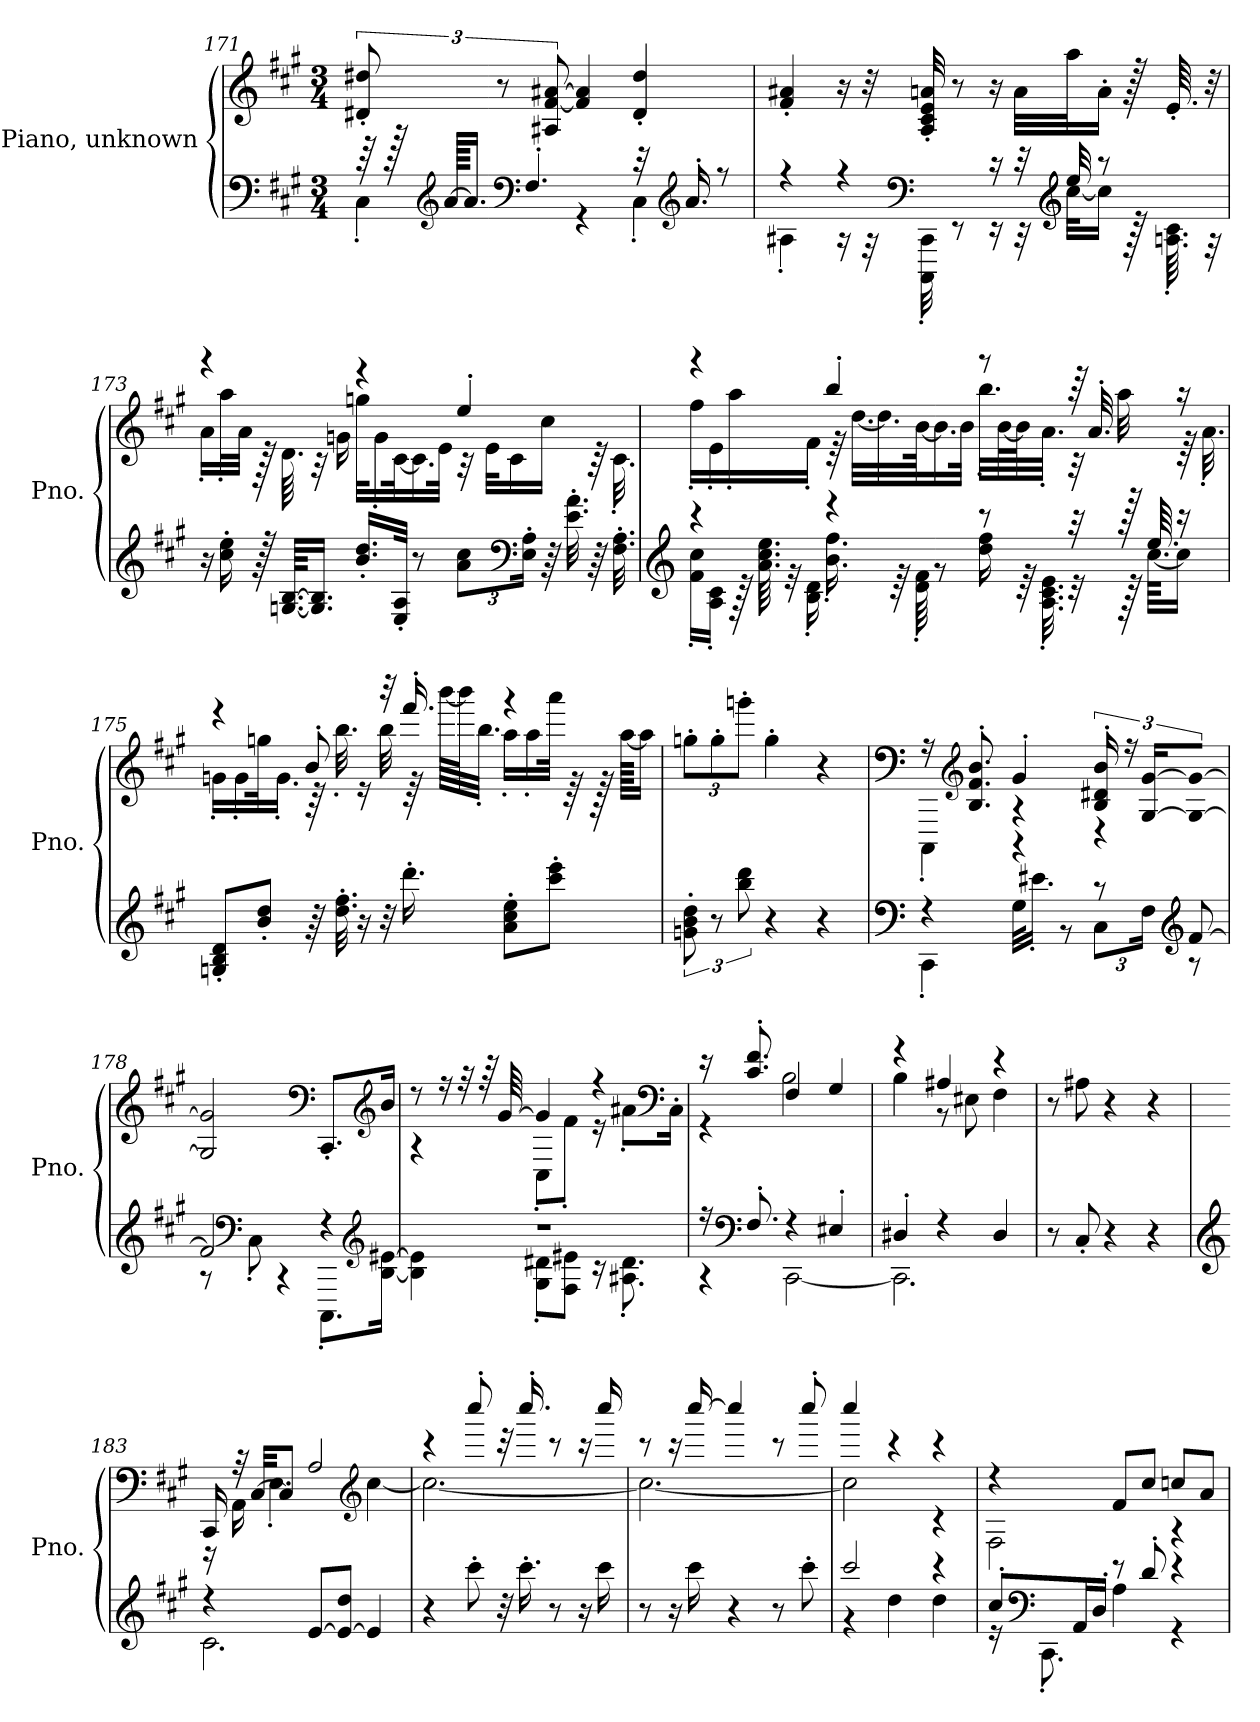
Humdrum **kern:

**kern	**kern
*part1	*part1
*staff2	*staff1
*I"Piano, unknown	*
*I'Pno.	*
!!LO:LB:g=z
*clefF4	*clefG2
*k[f#c#g#]	*k[f#c#g#]
*M3/4	*M3/4
=171	=171
*^	*
64r	4C#'\	12d#X/' 12dd#X/'
128r	.	.
*clefG2	*	*
[128a/KKKLL	.	.
16.a/JJ]	.	.
.	.	12r
*clefF4	*	*
4.F#'/	.	.
.	.	12A#X/ [12f#/ [12a#X/
.	4r	4f#/] 4a#/]
32r	4C#'\	4d#/' 4dd#/'
*clefG2	*	*
16.a'/	.	.
8r	.	.
=172	=172	=172
4r	4A#X'\	4f#/' 4a#X/'
4r	16r	16r
.	32r	32r
*clefF4	*	*
.	32CCC#\' 32CC#\'	32A/' 32c#/' 32e/' 32an/'
.	8r	8r
16r	16r	16r
32r	32r	32a\LLL
*clefG2	*	*
32ee/	[32cc#\KLL	32aa\J
8r	16cc#\JJ]	16a'\JJ
.	128r	128r
.	64.An\' 64.c#\'	64.e'/
.	32r	32r
*v	*v	*
!!LO:PB:g=z
=173	=173
*	*^
16r	4r	16a'\LL
16cc#\' 16ee\'	.	32aa'\L
.	.	32a\JJJ
128r	.	128r
[64.Gn/ [64.B/KKLL	.	64.d\
16.G/] 16.B/]JJ	.	32r
.	.	16gn\
16.b/' 16.dd/'LL	4r	32ggn\KLL
.	.	16g'\
32E/' 32A/'JJk	.	[32c#\K
8r	.	16.c#\]
.	.	32e\JJk
*Xbrackettup	*	*
12a\ 12cc#\L	4ee'/	32r
.	.	32e\KLL
.	.	16c#\
*clefF4	*	*
24E\' 24A\'Jk	.	.
64r	.	16cc#\JJ
32.e\' 32.a\'	.	.
64r	.	64r
32.F#\' 32.A\'	.	32.c#'\
!!LO:LB:g=z	!!
=174	=174	=174
*clefG2	*	*
*^	*	*
4r	16f#\' 16cc#\'LL	4r	16ff#'\LL
.	16A\' 16c#\'JJ	.	16e'\
.	128r	.	16aa'\
.	64.a\ 64.cc#\ 64.ee\	.	.
.	32r	.	.
.	16B\' 16d\'	.	16f#'\JJ
4r	16.b\' 16.ff#\'	4bb'/	64r
.	.	.	[32.dd\LLL
.	.	.	32.dd\]
.	64r	.	.
.	64d\' 64f#\'	.	[64b\JK
.	8r	.	16.b\]
.	.	.	32b\JJk
8r	16dd\ 16ff#\	8r	32.bb'\LLL
.	.	.	[64b\L
.	64r	.	64b\J]
.	32.A\' 32.c#\' 32.e\'	.	32.a'\JJJ
32r	32r	64r	32r
.	.	32.a'/	.
128r	128r	.	32aa\
64.ee/	[64.cc#\KKLL	.	.
16r	16cc#\JJ]	16r	64r
.	.	.	32.a'\
*v	*v	*	*
!!LO:LB:g=z	!!
=175	=175	=175
8Gn/' 8B/' 8d/'L	4r	16gn'\LL
.	.	16g'\
8b/' 8dd/'J	.	32ggn\K
.	.	16.g'\JJ
64r	8b'/	64r
32.dd\' 32.ff#\'	.	32.bb'\
16r	.	16r
32r	32r	32bb\
16.ddd'\	16.fff#'/	64r
.	.	[64bbb\LLLL
.	.	64bbb\J]
.	.	32.bb'\JJJ
8a\' 8cc#\' 8ee\'L	4r	16aa'\LL
.	.	16aa'\
8ccc#\' 8eee\'J	.	32aaa\JJk
.	.	64r
.	.	128r
.	.	[128aa\KKKLL
.	.	16aa\JJ]
*	*v	*v
=176	=176
*brackettup	*Xbrackettup
12gn\' 12b\' 12dd\'	12ggn'\L
12r	12gg'\
12bb\ 12ddd\	12gggn'\J
4r	4gg'\
4r	4r
!!LO:LB:g=z
=177	=177
*clefF4	*clefF4
*^	*^
4r	4CC#'\	16r	4CCC#'\
*	*	*clefG2	*
.	.	8.B/' 8.f#/' 8.b/'	.
4r	32G#\KLL	4g#'/	4r
.	16.e#X'\JJ	.	.
.	8r	.	.
*	*Xbrackettup	*brackettup	*
8r	12C#\L	24B/' 24d#X/' 24b/'	4r
.	.	24r	.
.	24F#\Jk	[24G#/ [24g#/KL	.
*clefG2	*	*	*
[8f#/	8r	8G#/_ 8g#/_J	.
*	*	*v	*v
=178	=178	=178
2f#/]	8r	2G#/] 2g#/]
*clefF4	*	*
.	8C#'\	.
.	4r	.
*	*	*clefF4
4r	8.CCC#'\L	8.CC#'/L
*clefG2	*	*clefG2
.	[16B\ [16e#X\Jk	16b/Jk
=179	=179	=179
*	*	*^
2.r	4B\] 4e#\]	8r	4r
.	.	16r	.
.	.	32r	.
.	.	64r	.
.	.	[64g#/	.
.	8G#\' 8d#X\'L	4g#/]	8C#'\L
.	8F#\ 8e#X\J	.	8f#'\J
.	16r	4r	16r
.	8.A#X\' 8.d#\'	.	8a#X'\L
*	*	*clefF4	*
.	.	.	16C#'\Jk
!!LO:LB:g=z	!!
=180	=180	=180	=180
16r	4r	16r	4r
*clefF4	*	*	*
8.F#'/	.	8.c#/' 8.f#/'	.
4r	[2CC#\	4F#/	2B\
4E#X'/	.	4G#/	.
=181	=181	=181	=181
4D#X'/	2.CC#\]	4r	4B\
4r	.	4A#X/	8r
.	.	.	8E#X\
4D#/	.	4r	4F#\
*v	*v	*	*
*	*v	*v
=182	=182
8r	8r
8C#'/	8A#X\
4r	4r
4r	4r
=183	=183
*clefG2	*
*^	*^
4r	2.c#\	16CC#/	16r
.	.	32r	16AA\
.	.	[32C#/KKL	.
.	.	8C#/J]	4.E'\
[8e/L	.	2A/	.
8e/_ 8dd/J	.	.	.
*	*	*clefG2	*
4e/]	.	.	[4cc#\
*v	*v	*	*
=184	=184	=184
4r	4r	2.cc#\_
8ccc#'\	8cccc#'/	.
32r	32r	.
16.ccc#'\	16.cccc#'/	.
8r	8r	.
16r	16r	.
16ccc#\	16cccc#/	.
!!LO:LB:g=z	!!
=185	=185	=185
8r	8r	2.cc#\_
16r	16r	.
16ccc#\	[16cccc#/	.
4r	4cccc#/]	.
8r	8r	.
8ccc#'\	8cccc#'/	.
=186	=186	=186
*^	*	*
2ccc#/	4r	4cccc#/	2cc#\]
.	4dd\	4r	.
4r	4dd\	4r	4r
=187	=187	=187	=187
8cc#'/L	16r	4r	2F#\
*clefF4	*	*	*
.	8.CC#'\	.	.
16AA/L	.	.	.
16D'/JJ	.	.	.
8r	4A\	8f#/L	.
8d'/	.	8cc#/J	.
4r	4r	8ccn/L	4r
.	.	8a/J	.
*v	*v	*	*
*	*v	*v
=	=
*-	*-
